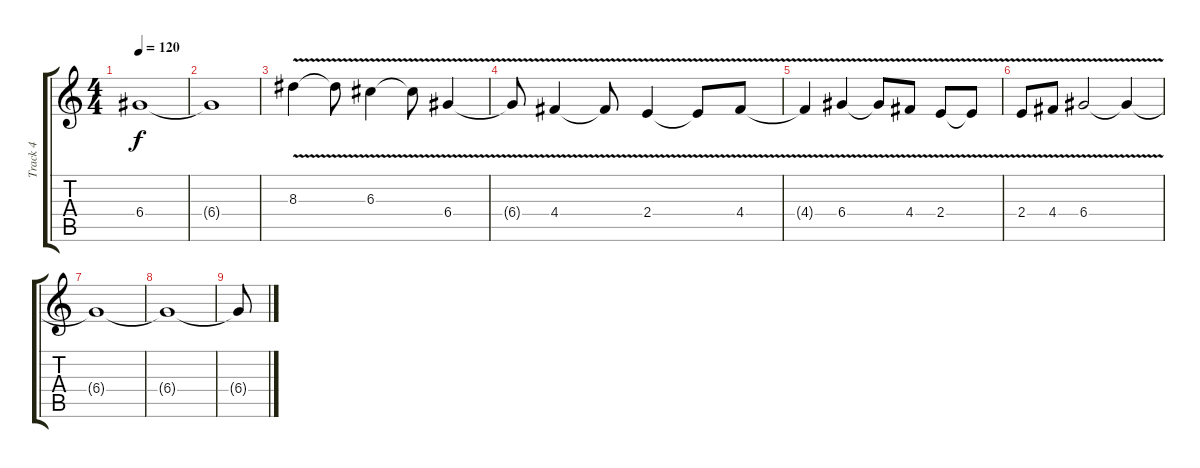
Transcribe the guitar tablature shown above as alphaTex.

\track ("Track 4" "Track 4") {instrument distortionguitar}
\staff {score tabs}
\tuning (E4 B3 G3 D3 A2 E2) {hide}
\ts (4 4)
\tempo 120
\clef g2
\ks c
6.4{t}.1{dy f} |
6.4{t}.1 |
8.3{v}.4 8.3{v t}.8 6.3{v}.4 6.3{t}.8 6.4{v}.4 |
6.4{t}.8 4.4{v}.4 4.4{t}.8 2.4{v}.4 2.4{t}.8 4.4{v}.8 |
4.4{t}.4 6.4{v}.4 6.4{t}.8 4.4{v}.8 2.4{v}.8 2.4{t}.8 |
2.4{v}.8 4.4{v}.8 6.4{v}.2 6.4{t}.4 |
6.4{t}.1 |
6.4{t}.1 |
6.4{t}.8
